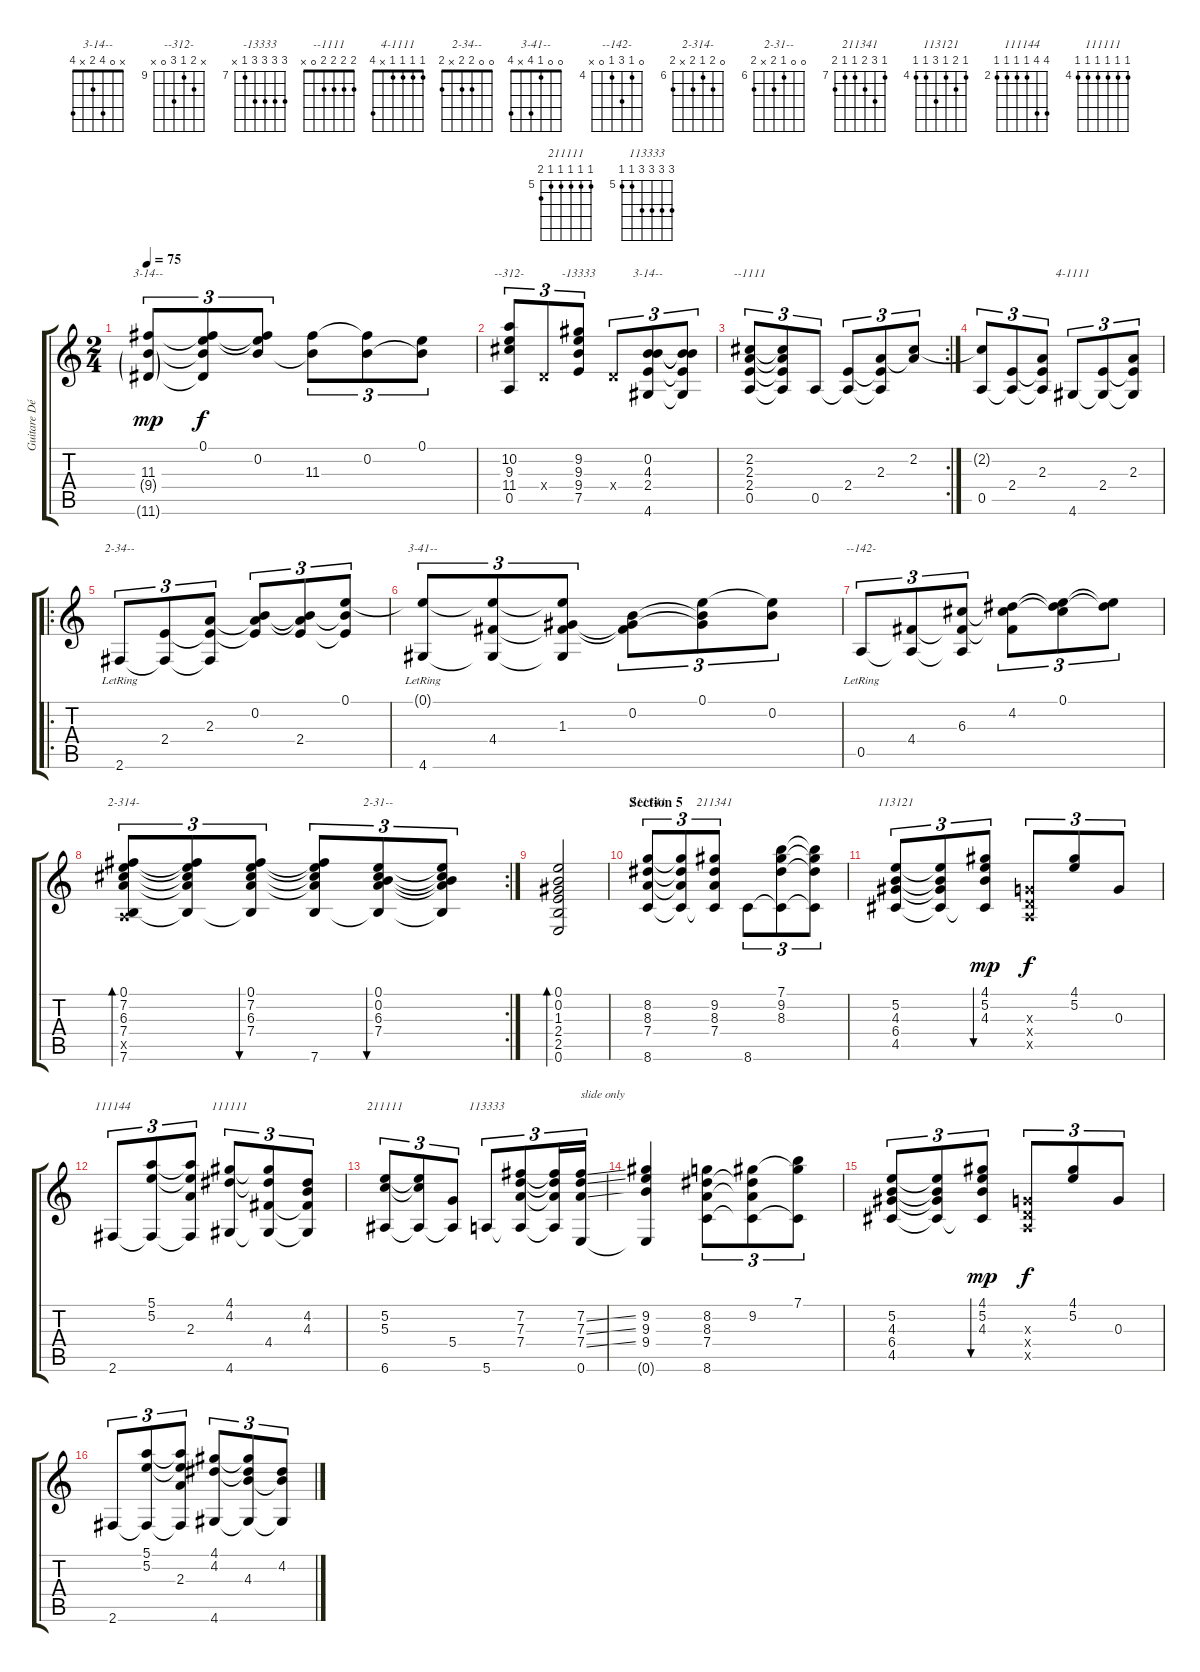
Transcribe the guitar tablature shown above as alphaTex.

\track ("Guitare Décembre 2001" "Guitare Dé") {instrument acousticguitarnylon}
\staff {score tabs}
\tuning (E4 B3 G3 D3 A2 E2) {hide}
\chord ("3-14--" 0 0 11 9 x 11) {firstfret 9}
\chord ("--312-" x 10 9 11 0 x) {firstfret 9}
\chord ("-13333" 9 9 9 9 7 x) {firstfret 7}
\chord ("3-14--" x 0 4 2 x 4)
\chord ("--1111" 2 2 2 2 0 x)
\chord ("4-1111" 1 1 1 1 x 4)
\chord ("2-34--" 0 0 2 2 x 2)
\chord ("3-41--" 0 0 1 4 x 4)
\chord ("--142-" 0 4 6 4 0 x) {firstfret 4}
\chord ("2-314-" 0 7 6 7 x 7) {firstfret 6}
\chord ("2-31--" 0 0 6 7 x 7) {firstfret 6}
\chord ("211341" 7 8 8 7 7 8) {firstfret 7}
\chord ("211341" 7 9 8 7 7 8) {firstfret 7}
\chord ("113121" 4 5 4 6 4 4) {firstfret 4}
\chord ("111144" 5 5 2 2 2 2) {firstfret 2}
\chord ("111111" 4 4 4 4 4 4) {firstfret 4}
\chord ("211111" 5 5 5 5 5 6) {firstfret 5}
\chord ("113333" 7 7 7 7 5 5) {firstfret 5}
\ts (2 4)
\tempo 75
\clef g2
\ks c
(11.3 9.4{g} 11.6{g}).8{tu (3 2) ch "3-14--" dy mp} (0.1 11.3{t} 9.4{t} 11.6{t}).8{tu (3 2) dy f} (0.1{t} 0.2 11.3{t}).8{tu (3 2)} (0.2{t} 11.3).8{tu (3 2)} (0.2 11.3{t}).8{tu (3 2)} (0.1 0.2{t}).8{tu (3 2)} |
(10.2 9.3 11.4 0.5).8{tu (3 2) ch "--312-"} 0.4{x}.8{tu (3 2)} (9.2 9.3 9.4 7.5).8{tu (3 2) ch "-13333"} 0.4{x}.8{tu (3 2)} (0.2 4.3 2.4 4.6).8{tu (3 2) ch "3-14--"} (0.2{t} 4.3{t} 2.4{t} 4.6{t}).8{tu (3 2)} |
\rc 2
(2.2 2.3 2.4 0.5).8{tu (3 2) ch "--1111"} (2.2{t} 2.3{t} 2.4{t} 0.5{t}).8{tu (3 2)} 0.5.8{tu (3 2)} (2.4 0.5{t}).8{tu (3 2)} (2.3 2.4{t} 0.5{t}).8{tu (3 2)} (2.2 2.3{t}).8{tu (3 2)} |
(2.2{t} 0.5).8{tu (3 2)} (2.4 0.5{t}).8{tu (3 2)} (2.3 2.4{t} 0.5{t}).8{tu (3 2)} 4.6.8{tu (3 2) ch "4-1111"} (2.4 4.6{t}).8{tu (3 2)} (2.3 2.4{t} 4.6{t}).8{tu (3 2)} |
\ro
2.6{lr}.8{tu (3 2) ch "2-34--"} (2.4 2.6{t}).8{tu (3 2)} (2.3 2.4{t} 2.6{t}).8{tu (3 2)} (0.2 2.3{t} 2.4{t}).8{tu (3 2)} (0.2{t} 2.3{t} 2.4).8{tu (3 2)} (0.1 0.2{t} 2.4{t}).8{tu (3 2)} |
(0.1{t} 4.6{lr}).8{tu (3 2) ch "3-41--"} (0.1{t} 4.4 4.6{t}).8{tu (3 2)} (0.1{t} 1.3 4.4{t} 4.6{t}).8{tu (3 2)} (0.2 1.3{t} 4.4{t}).8{tu (3 2)} (0.1 0.2{t} 1.3{t}).8{tu (3 2)} (0.1{t} 0.2).8{tu (3 2)} |
0.5{lr}.8{tu (3 2) ch "--142-"} (4.4 0.5{t}).8{tu (3 2)} (6.3 4.4{t} 0.5{t}).8{tu (3 2)} (4.2 6.3{t} 4.4{t}).8{tu (3 2)} (0.1 4.2{t} 6.3{t}).8{tu (3 2)} (0.1{t} 4.2{t}).8{tu (3 2)} |
\rc 2
(0.1 7.2 6.3 7.4 0.5{x} 7.6).8{tu (3 2) bd 60 ch "2-314-"} (0.1{t} 7.2{t} 6.3{t} 7.4{t} 7.6{t}).8{tu (3 2)} (0.1 7.2 6.3 7.4 7.6{t}).8{tu (3 2) bu 30} (0.1{t} 7.2{t} 6.3{t} 7.4{t} 7.6).8{tu (3 2)} (0.1 0.2 6.3 7.4 7.6{t}).8{tu (3 2) bu 30 ch "2-31--"} (0.1{t} 0.2{t} 6.3{t} 7.4{t} 7.6{t}).8{tu (3 2)} |
(0.1 0.2 1.3 2.4 2.5 0.6).2{bd 120} |
\section ("" "Section 5")
(8.2 8.3 7.4 8.6).8{tu (3 2) ch "211341"} (8.2{t} 8.3{t} 7.4{t} 8.6{t}).8{tu (3 2)} (9.2 8.3 7.4 8.6{t}).8{tu (3 2) ch "211341"} 8.6.8{tu (3 2)} (7.1 9.2 8.3 8.6{t}).8{tu (3 2)} (7.1{t} 9.2{t} 8.3{t} 8.6{t}).8{tu (3 2)} |
(5.2 4.3 6.4 4.5).8{tu (3 2) ch "113121"} (5.2{t} 4.3{t} 6.4{t} 4.5{t}).8{tu (3 2)} (4.1 5.2 4.3 4.5{t}).8{tu (3 2) bu 30 dy mp} (0.3{x} 0.4{x} 0.5{x}).8{tu (3 2) dy f} (4.1 5.2).8{tu (3 2)} 0.3.8{tu (3 2)} |
2.6.8{tu (3 2) ch "111144"} (5.1 5.2 2.6{t}).8{tu (3 2)} (5.1{t} 5.2{t} 2.3 2.6{t}).8{tu (3 2)} (4.1 4.2 4.6).8{tu (3 2) ch "111111"} (4.1{t} 4.2{t} 4.4 4.6{t}).8{tu (3 2)} (4.2 4.3 4.4{t} 4.6{t}).8{tu (3 2)} |
(5.2 5.3 6.6).8{tu (3 2) ch "211111"} (5.2{t} 5.3{t} 6.6{t}).8{tu (3 2)} (5.4 6.6{t}).8{tu (3 2)} 5.6.8{tu (3 2) ch "113333"} (7.2 7.3 7.4 5.6{t}).8{tu (3 2)} (7.2{t} 7.3{t} 7.4{t} 5.6{t}).16{tu (3 2)} (7.2{ss} 7.3{ss} 7.4{ss} 0.6).16{tu (3 2) txt "slide only"} |
(9.2 9.3 9.4 0.6{t}).4 (8.2 8.3 7.4 8.6).8{tu (3 2)} (9.2 8.3{t} 7.4{t} 8.6{t}).8{tu (3 2)} (7.1 9.2{t} 8.6{t}).8{tu (3 2)} |
(5.2 4.3 6.4 4.5).8{tu (3 2)} (5.2{t} 4.3{t} 6.4{t} 4.5{t}).8{tu (3 2)} (4.1 5.2 4.3 4.5{t}).8{tu (3 2) bu 30 dy mp} (0.3{x} 0.4{x} 0.5{x}).8{tu (3 2) dy f} (4.1 5.2).8{tu (3 2)} 0.3.8{tu (3 2)} |
2.6.8{tu (3 2)} (5.1 5.2 2.6{t}).8{tu (3 2)} (5.1{t} 5.2{t} 2.3 2.6{t}).8{tu (3 2)} (4.1 4.2 4.6).8{tu (3 2)} (4.1{t} 4.2{t} 4.3 4.6{t}).8{tu (3 2)} (4.2 4.3{t} 4.6{t}).8{tu (3 2)}
